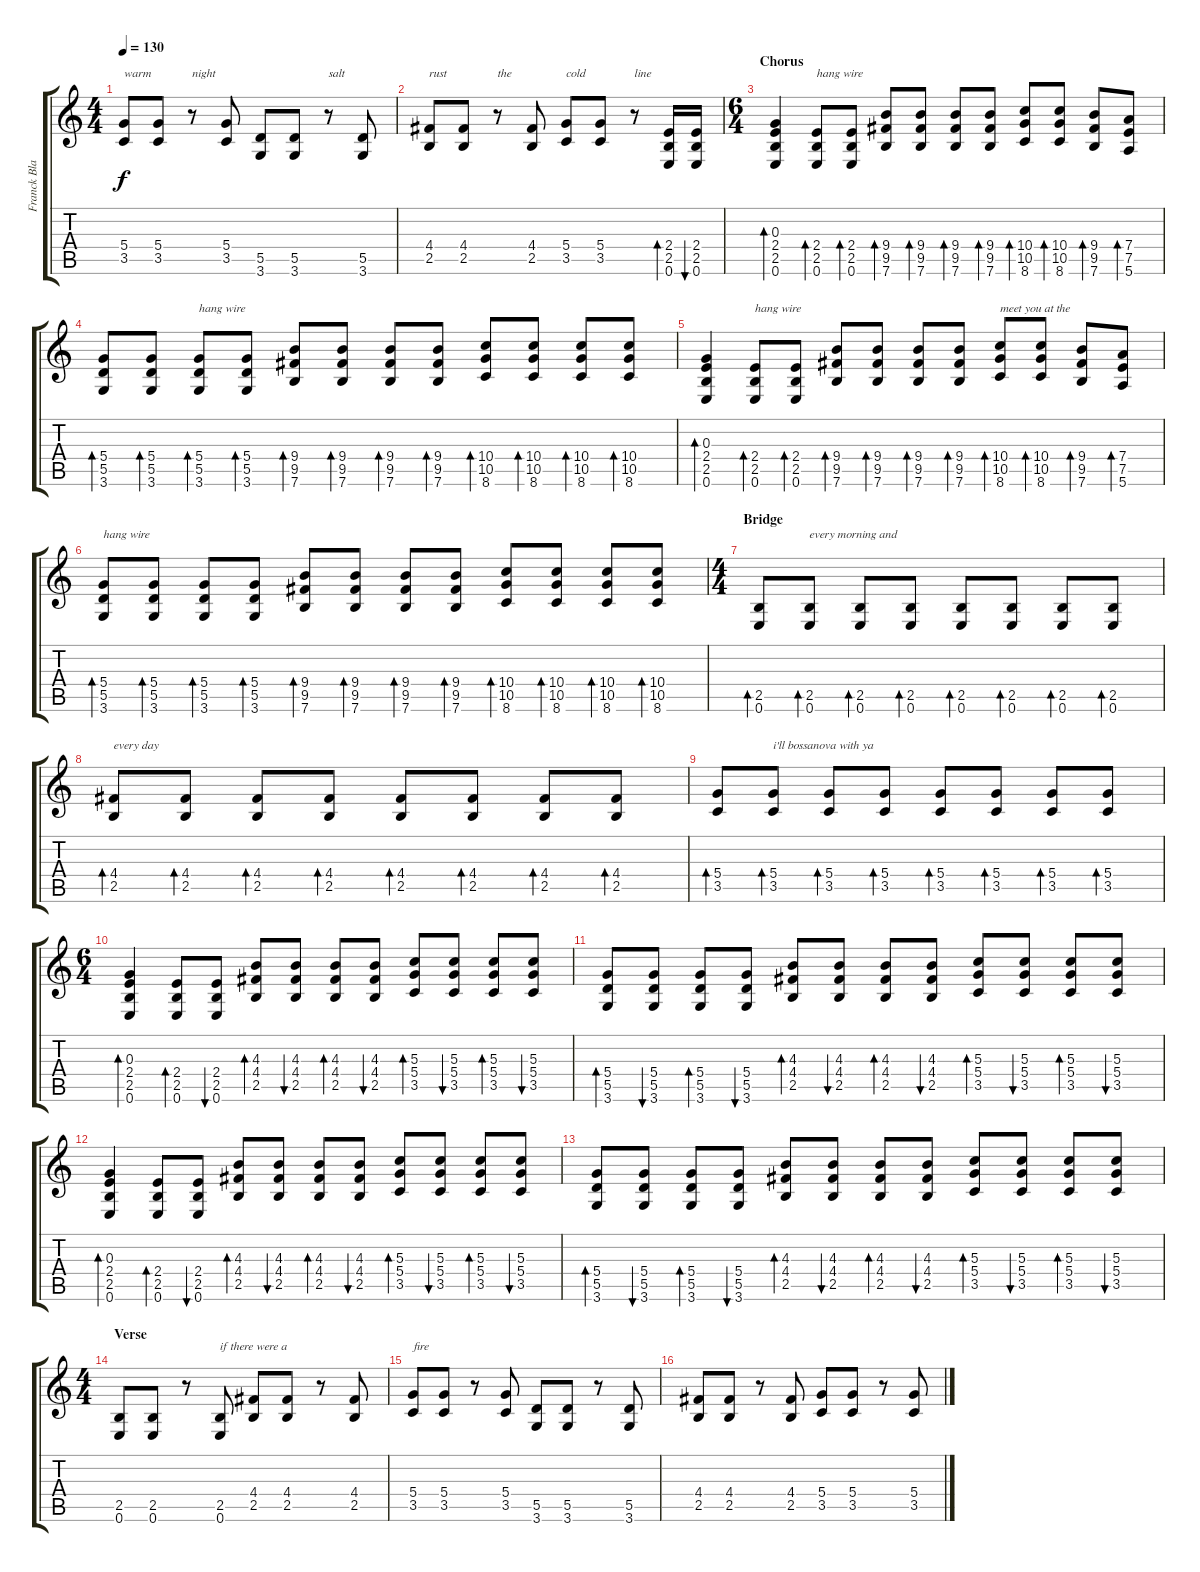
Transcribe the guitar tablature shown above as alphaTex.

\track ("Franck Black" "Franck Bla") {instrument overdrivenguitar}
\staff {score tabs}
\tuning (E4 B3 G3 D3 A2 E2) {hide}
\ts (4 4)
\tempo 130
\clef g2
\ks c
(5.4 3.5).8{txt "warm" dy f} (5.4 3.5).8 r.8{txt "night"} (5.4 3.5).8 (5.5 3.6).8 (5.5 3.6).8 r.8{txt "salt"} (5.5 3.6).8 |
(4.4 2.5).8{txt "rust"} (4.4 2.5).8 r.8{txt "the"} (4.4 2.5).8 (5.4 3.5).8{txt "cold"} (5.4 3.5).8 r.8{txt "line"} (2.4 2.5 0.6).16{bd 60 instrument overdrivenguitar} (2.4 2.5 0.6).16{bu 60} |
\ts (6 4)
\section ("" "Chorus")
(0.3 2.4 2.5 0.6).4{bd 60} (2.4 2.5 0.6).8{bd 60 txt "hang wire"} (2.4 2.5 0.6).8{bd 60} (9.4 9.5 7.6).8{bd 60} (9.4 9.5 7.6).8{bd 60} (9.4 9.5 7.6).8{bd 60} (9.4 9.5 7.6).8{bd 60} (10.4 10.5 8.6).8{bd 60} (10.4 10.5 8.6).8{bd 60} (9.4 9.5 7.6).8{bd 60} (7.4 7.5 5.6).8{bd 60} |
(5.4 5.5 3.6).8{bd 60} (5.4 5.5 3.6).8{bd 60} (5.4 5.5 3.6).8{bd 60 txt "hang wire"} (5.4 5.5 3.6).8{bd 60} (9.4 9.5 7.6).8{bd 60} (9.4 9.5 7.6).8{bd 60} (9.4 9.5 7.6).8{bd 60} (9.4 9.5 7.6).8{bd 60} (10.4 10.5 8.6).8{bd 60} (10.4 10.5 8.6).8{bd 60} (10.4 10.5 8.6).8{bd 60} (10.4 10.5 8.6).8{bd 60} |
(0.3 2.4 2.5 0.6).4{bd 60} (2.4 2.5 0.6).8{bd 60 txt "hang wire"} (2.4 2.5 0.6).8{bd 60} (9.4 9.5 7.6).8{bd 60} (9.4 9.5 7.6).8{bd 60} (9.4 9.5 7.6).8{bd 60} (9.4 9.5 7.6).8{bd 60} (10.4 10.5 8.6).8{bd 60 txt "meet you at the"} (10.4 10.5 8.6).8{bd 60} (9.4 9.5 7.6).8{bd 60} (7.4 7.5 5.6).8{bd 60} |
(5.4 5.5 3.6).8{bd 60 txt "hang wire"} (5.4 5.5 3.6).8{bd 60} (5.4 5.5 3.6).8{bd 60} (5.4 5.5 3.6).8{bd 60} (9.4 9.5 7.6).8{bd 60} (9.4 9.5 7.6).8{bd 60} (9.4 9.5 7.6).8{bd 60} (9.4 9.5 7.6).8{bd 60} (10.4 10.5 8.6).8{bd 60} (10.4 10.5 8.6).8{bd 60} (10.4 10.5 8.6).8{bd 60} (10.4 10.5 8.6).8{bd 60} |
\ts (4 4)
\section ("" "Bridge")
(2.5 0.6).8{bd 60} (2.5 0.6).8{bd 60 txt "every morning and"} (2.5 0.6).8{bd 60} (2.5 0.6).8{bd 60} (2.5 0.6).8{bd 60} (2.5 0.6).8{bd 60} (2.5 0.6).8{bd 60} (2.5 0.6).8{bd 60} |
(4.4 2.5).8{bd 60 txt "every day"} (4.4 2.5).8{bd 60} (4.4 2.5).8{bd 60} (4.4 2.5).8{bd 60} (4.4 2.5).8{bd 60} (4.4 2.5).8{bd 60} (4.4 2.5).8{bd 60} (4.4 2.5).8{bd 60} |
(5.4 3.5).8{bd 60} (5.4 3.5).8{bd 60 txt "i'll bossanova with ya"} (5.4 3.5).8{bd 60} (5.4 3.5).8{bd 60} (5.4 3.5).8{bd 60} (5.4 3.5).8{bd 60} (5.4 3.5).8{bd 60} (5.4 3.5).8{bd 60} |
\ts (6 4)
(0.3 2.4 2.5 0.6).4{bd 60} (2.4 2.5 0.6).8{bd 60} (2.4 2.5 0.6).8{bu 60} (4.3 4.4 2.5).8{bd 60} (4.3 4.4 2.5).8{bu 60} (4.3 4.4 2.5).8{bd 60} (4.3 4.4 2.5).8{bu 60} (5.3 5.4 3.5).8{bd 60} (5.3 5.4 3.5).8{bu 60} (5.3 5.4 3.5).8{bd 60} (5.3 5.4 3.5).8{bu 60} |
(5.4 5.5 3.6).8{bd 60} (5.4 5.5 3.6).8{bu 60} (5.4 5.5 3.6).8{bd 60} (5.4 5.5 3.6).8{bu 60} (4.3 4.4 2.5).8{bd 60} (4.3 4.4 2.5).8{bu 60} (4.3 4.4 2.5).8{bd 60} (4.3 4.4 2.5).8{bu 60} (5.3 5.4 3.5).8{bd 60} (5.3 5.4 3.5).8{bu 60} (5.3 5.4 3.5).8{bd 60} (5.3 5.4 3.5).8{bu 60} |
(0.3 2.4 2.5 0.6).4{bd 60} (2.4 2.5 0.6).8{bd 60} (2.4 2.5 0.6).8{bu 60} (4.3 4.4 2.5).8{bd 60} (4.3 4.4 2.5).8{bu 60} (4.3 4.4 2.5).8{bd 60} (4.3 4.4 2.5).8{bu 60} (5.3 5.4 3.5).8{bd 60} (5.3 5.4 3.5).8{bu 60} (5.3 5.4 3.5).8{bd 60} (5.3 5.4 3.5).8{bu 60} |
(5.4 5.5 3.6).8{bd 60} (5.4 5.5 3.6).8{bu 60} (5.4 5.5 3.6).8{bd 60} (5.4 5.5 3.6).8{bu 60} (4.3 4.4 2.5).8{bd 60} (4.3 4.4 2.5).8{bu 60} (4.3 4.4 2.5).8{bd 60} (4.3 4.4 2.5).8{bu 60} (5.3 5.4 3.5).8{bd 60} (5.3 5.4 3.5).8{bu 60} (5.3 5.4 3.5).8{bd 60} (5.3 5.4 3.5).8{bu 60} |
\ts (4 4)
\section ("" "Verse")
(2.5 0.6).8{instrument electricguitarmuted} (2.5 0.6).8 r.8 (2.5 0.6).8{txt "if there were a"} (4.4 2.5).8 (4.4 2.5).8 r.8 (4.4 2.5).8 |
(5.4 3.5).8{txt "fire"} (5.4 3.5).8 r.8 (5.4 3.5).8 (5.5 3.6).8 (5.5 3.6).8 r.8 (5.5 3.6).8 |
(4.4 2.5).8 (4.4 2.5).8 r.8 (4.4 2.5).8 (5.4 3.5).8 (5.4 3.5).8 r.8 (5.4 3.5).8
